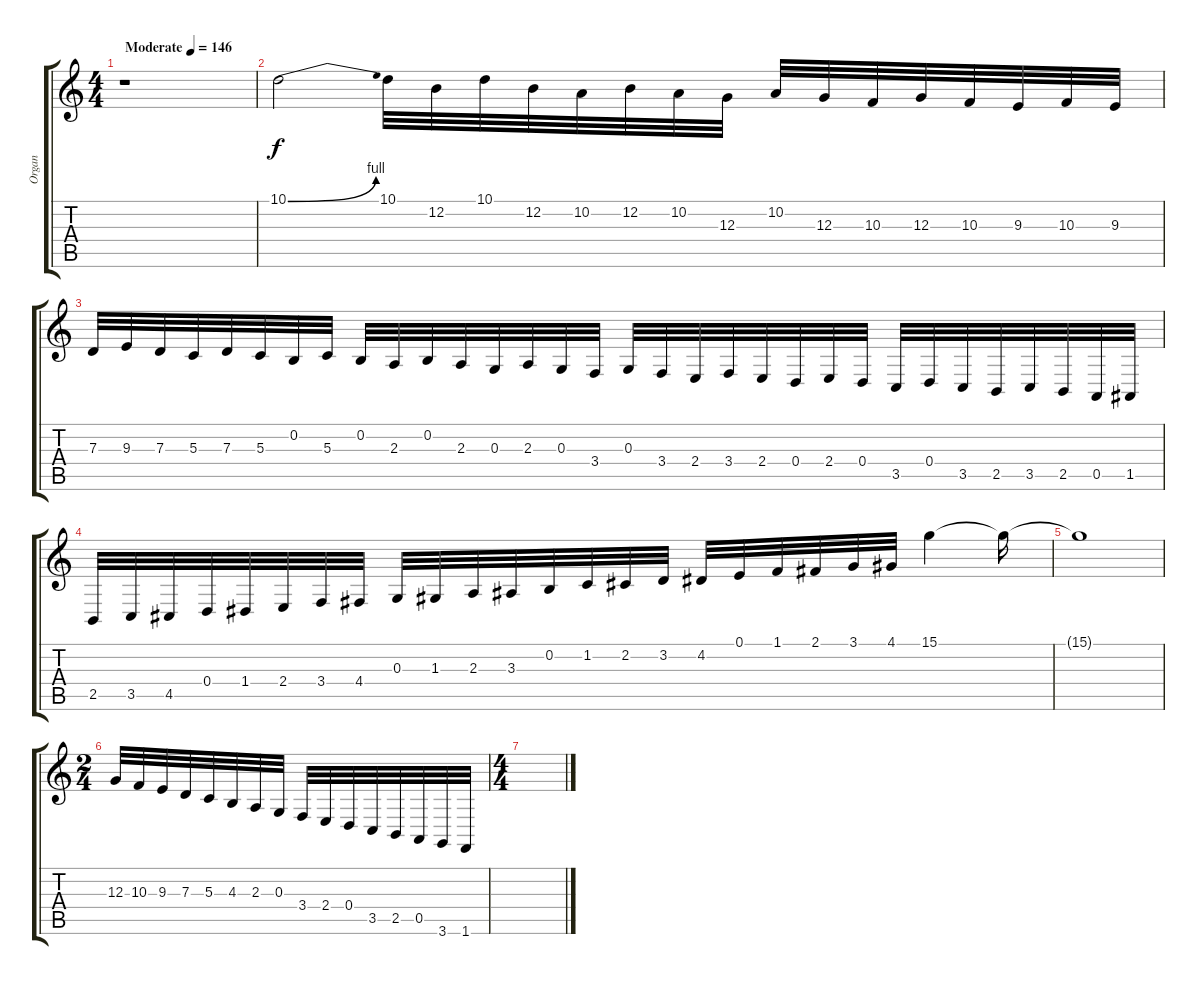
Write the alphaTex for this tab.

\track ("Organ" "Organ") {instrument percussiveorgan}
\staff {score tabs}
\tuning (E4 B3 G3 D3 A2 E2) {hide}
\ts (4 4)
\tempo (146 "Moderate")
\clef g2
\ks c
r.1{dy f instrument percussiveorgan} |
10.1{be (bend 0 0 60 4)}.2 10.1.32 12.2.32 10.1.32 12.2.32 10.2.32 12.2.32 10.2.32 12.3.32 10.2.32 12.3.32 10.3.32 12.3.32 10.3.32 9.3.32 10.3.32 9.3.32 |
7.3.32 9.3.32 7.3.32 5.3.32 7.3.32 5.3.32 0.2.32 5.3.32 0.2.32 2.3.32 0.2.32 2.3.32 0.3.32 2.3.32 0.3.32 3.4.32 0.3.32 3.4.32 2.4.32 3.4.32 2.4.32 0.4.32 2.4.32 0.4.32 3.5.32 0.4.32 3.5.32 2.5.32 3.5.32 2.5.32 0.5.32 1.5.32 |
2.5.32 3.5.32 4.5.32 0.4.32 1.4.32 2.4.32 3.4.32 4.4.32 0.3.32 1.3.32 2.3.32 3.3.32 0.2.32 1.2.32 2.2.32 3.2.32 4.2.32 0.1.32 1.1.32 2.1.32 3.1.32 4.1.32 15.1.4 15.1{t}.16 |
15.1{t}.1 |
\ts (2 4)
12.3.32 10.3.32 9.3.32 7.3.32 5.3.32 4.3.32 2.3.32 0.3.32 3.4.32 2.4.32 0.4.32 3.5.32 2.5.32 0.5.32 3.6.32 1.6.32 |
\ts (4 4)
